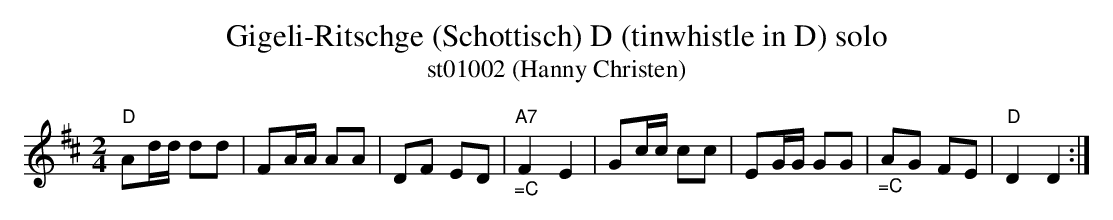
X:1
T:Gigeli-Ritschge (Schottisch) D (tinwhistle in D) solo
T:st01002 (Hanny Christen)
M:2/4
L:1/16
K:D transpose=12
"D"A2dd d2d2 | F2AA A2A2 | D2F2 E2D2 | "A7""_=C"F4E4 | G2cc c2c2 | E2GG G2G2 | "_=C"A2G2 F2E2 | "D"D4D4 :|
